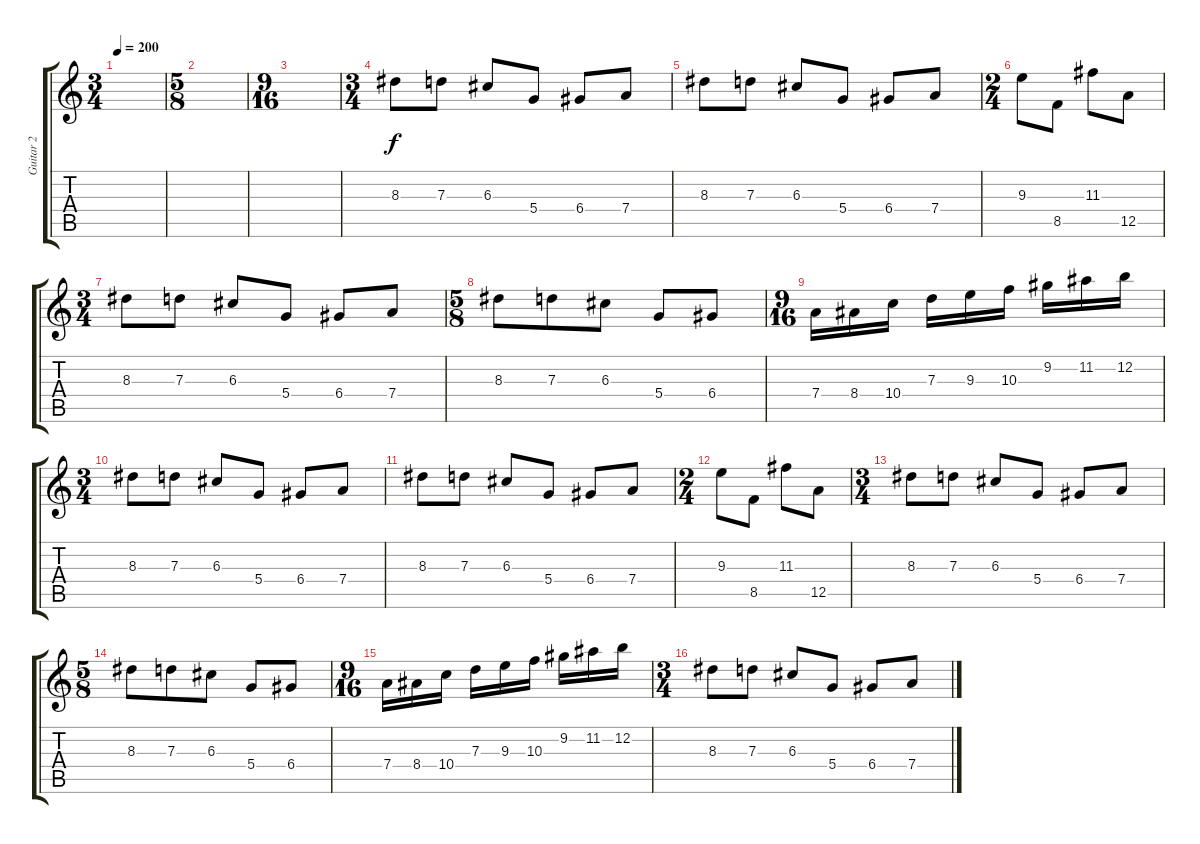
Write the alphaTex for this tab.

\track ("Guitar 2" "Guitar 2") {instrument distortionguitar}
\staff {score tabs}
\tuning (E4 B3 G3 D3 A2 E2) {hide}
\ts (3 4)
\tempo 200
\clef g2
\ks c
|
\ts (5 8)
|
\ts (9 16)
|
\ts (3 4)
8.3.8 7.3.8 6.3.8 5.4.8 6.4.8 7.4.8 |
8.3.8 7.3.8 6.3.8 5.4.8 6.4.8 7.4.8 |
\ts (2 4)
9.3.8 8.5.8 11.3.8 12.5.8 |
\ts (3 4)
8.3.8 7.3.8 6.3.8 5.4.8 6.4.8 7.4.8 |
\ts (5 8)
8.3.8 7.3.8 6.3.8 5.4.8 6.4.8 |
\ts (9 16)
7.4.16 8.4.16 10.4.16 7.3.16 9.3.16 10.3.16 9.2.16 11.2.16 12.2.16 |
\ts (3 4)
8.3.8 7.3.8 6.3.8 5.4.8 6.4.8 7.4.8 |
8.3.8 7.3.8 6.3.8 5.4.8 6.4.8 7.4.8 |
\ts (2 4)
9.3.8 8.5.8 11.3.8 12.5.8 |
\ts (3 4)
8.3.8 7.3.8 6.3.8 5.4.8 6.4.8 7.4.8 |
\ts (5 8)
8.3.8 7.3.8 6.3.8 5.4.8 6.4.8 |
\ts (9 16)
7.4.16 8.4.16 10.4.16 7.3.16 9.3.16 10.3.16 9.2.16 11.2.16 12.2.16 |
\ts (3 4)
8.3.8 7.3.8 6.3.8 5.4.8 6.4.8 7.4.8
